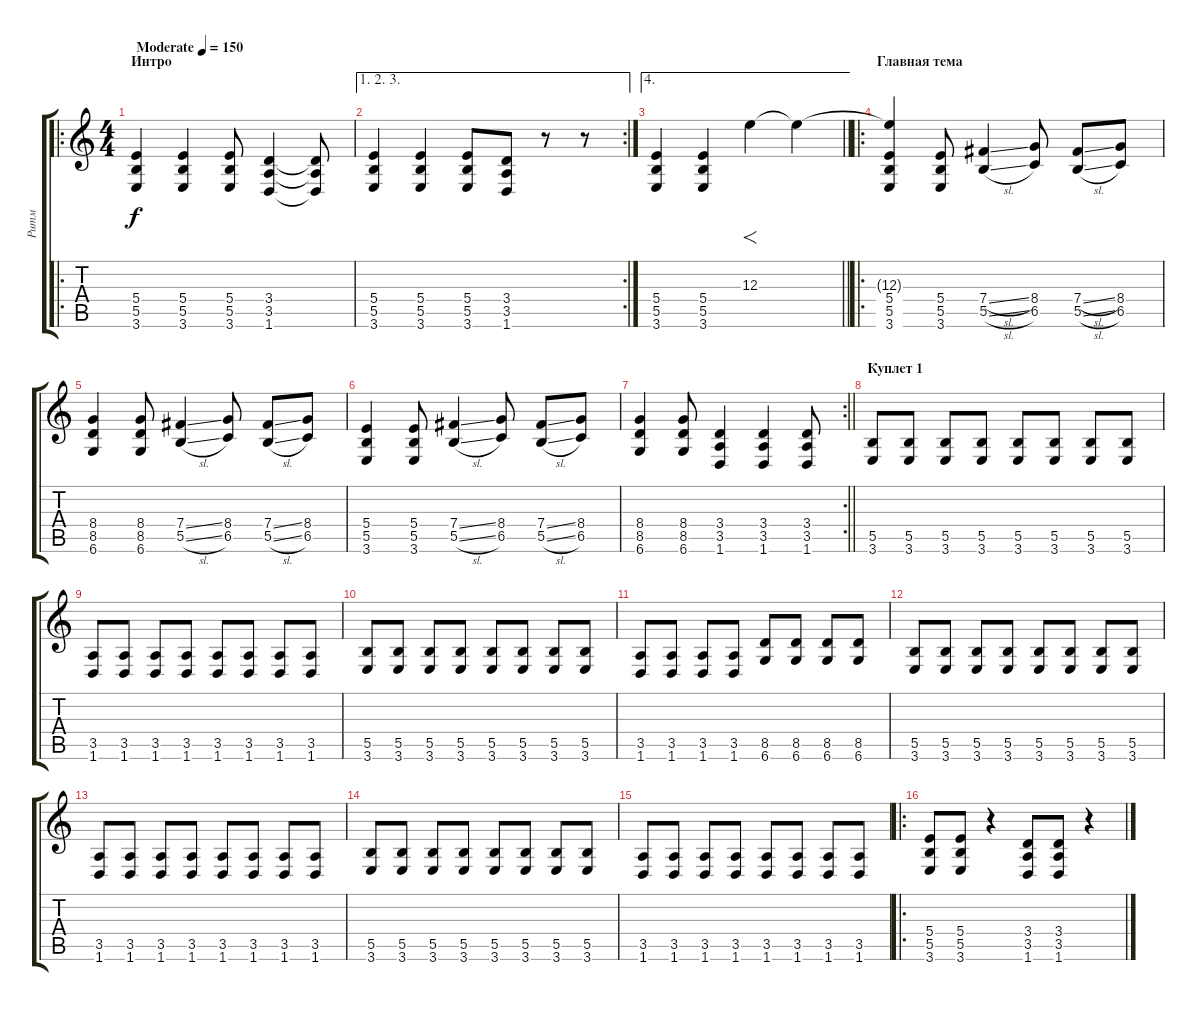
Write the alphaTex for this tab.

\track ("Ритм" "Ритм") {instrument distortionguitar}
\staff {score tabs}
\tuning (Db4 Ab3 E3 B2 Gb2 Db2) {hide}
\ro
\ts (4 4)
\section ("" "Интро")
\tempo (150 "Moderate")
\clef g2
\ks c
(5.4 5.5 3.6).4{dy f instrument overdrivenguitar} (5.4 5.5 3.6).4 (5.4 5.5 3.6).8 (3.4 3.5 1.6).4 (3.4{t} 3.5{t} 1.6{t}).8 |
\ae (1 2 3)
\rc 2
(5.4 5.5 3.6).4 (5.4 5.5 3.6).4 (5.4 5.5 3.6).8 (3.4 3.5 1.6).8 r.8 r.8 |
\ae 4
\barLineRight lightlight
(5.4 5.5 3.6).4 (5.4 5.5 3.6).4 12.3.4{f volume 16} 12.3{t}.4 |
\ro
\section ("" "Главная тема")
(12.3{t} 5.4 5.5 3.6).4{volume 13 instrument distortionguitar} (5.4 5.5 3.6).8 (7.4{sl} 5.5{sl}).4 (8.4 6.5).8 (7.4{sl} 5.5{sl}).8 (8.4 6.5).8 |
(8.4 8.5 6.6).4 (8.4 8.5 6.6).8 (7.4{ss} 5.5{sl}).4 (8.4 6.5).8 (7.4{ss} 5.5{sl}).8 (8.4 6.5).8 |
(5.4 5.5 3.6).4 (5.4 5.5 3.6).8 (7.4{ss} 5.5{sl}).4 (8.4 6.5).8 (7.4{ss} 5.5{sl}).8 (8.4 6.5).8 |
\rc 2
\barLineRight lightlight
(8.4 8.5 6.6).4 (8.4 8.5 6.6).8 (3.4 3.5 1.6).4 (3.4 3.5 1.6).4 (3.4 3.5 1.6).8 |
\section ("" "Куплет 1")
(5.5 3.6).8{instrument electricguitarmuted} (5.5 3.6).8 (5.5 3.6).8 (5.5 3.6).8 (5.5 3.6).8 (5.5 3.6).8 (5.5 3.6).8 (5.5 3.6).8 |
(3.5 1.6).8 (3.5 1.6).8 (3.5 1.6).8 (3.5 1.6).8 (3.5 1.6).8 (3.5 1.6).8 (3.5 1.6).8 (3.5 1.6).8 |
(5.5 3.6).8 (5.5 3.6).8 (5.5 3.6).8 (5.5 3.6).8 (5.5 3.6).8 (5.5 3.6).8 (5.5 3.6).8 (5.5 3.6).8 |
(3.5 1.6).8 (3.5 1.6).8 (3.5 1.6).8 (3.5 1.6).8 (8.5 6.6).8 (8.5 6.6).8 (8.5 6.6).8 (8.5 6.6).8 |
(5.5 3.6).8 (5.5 3.6).8 (5.5 3.6).8 (5.5 3.6).8 (5.5 3.6).8 (5.5 3.6).8 (5.5 3.6).8 (5.5 3.6).8 |
(3.5 1.6).8 (3.5 1.6).8 (3.5 1.6).8 (3.5 1.6).8 (3.5 1.6).8 (3.5 1.6).8 (3.5 1.6).8 (3.5 1.6).8 |
(5.5 3.6).8 (5.5 3.6).8 (5.5 3.6).8 (5.5 3.6).8 (5.5 3.6).8 (5.5 3.6).8 (5.5 3.6).8 (5.5 3.6).8 |
(3.5 1.6).8 (3.5 1.6).8 (3.5 1.6).8 (3.5 1.6).8 (3.5 1.6).8 (3.5 1.6).8 (3.5 1.6).8 (3.5 1.6).8 |
\ro
(5.4 5.5 3.6).8{instrument distortionguitar} (5.4 5.5 3.6).8 r.4 (3.4 3.5 1.6).8 (3.4 3.5 1.6).8 r.4
